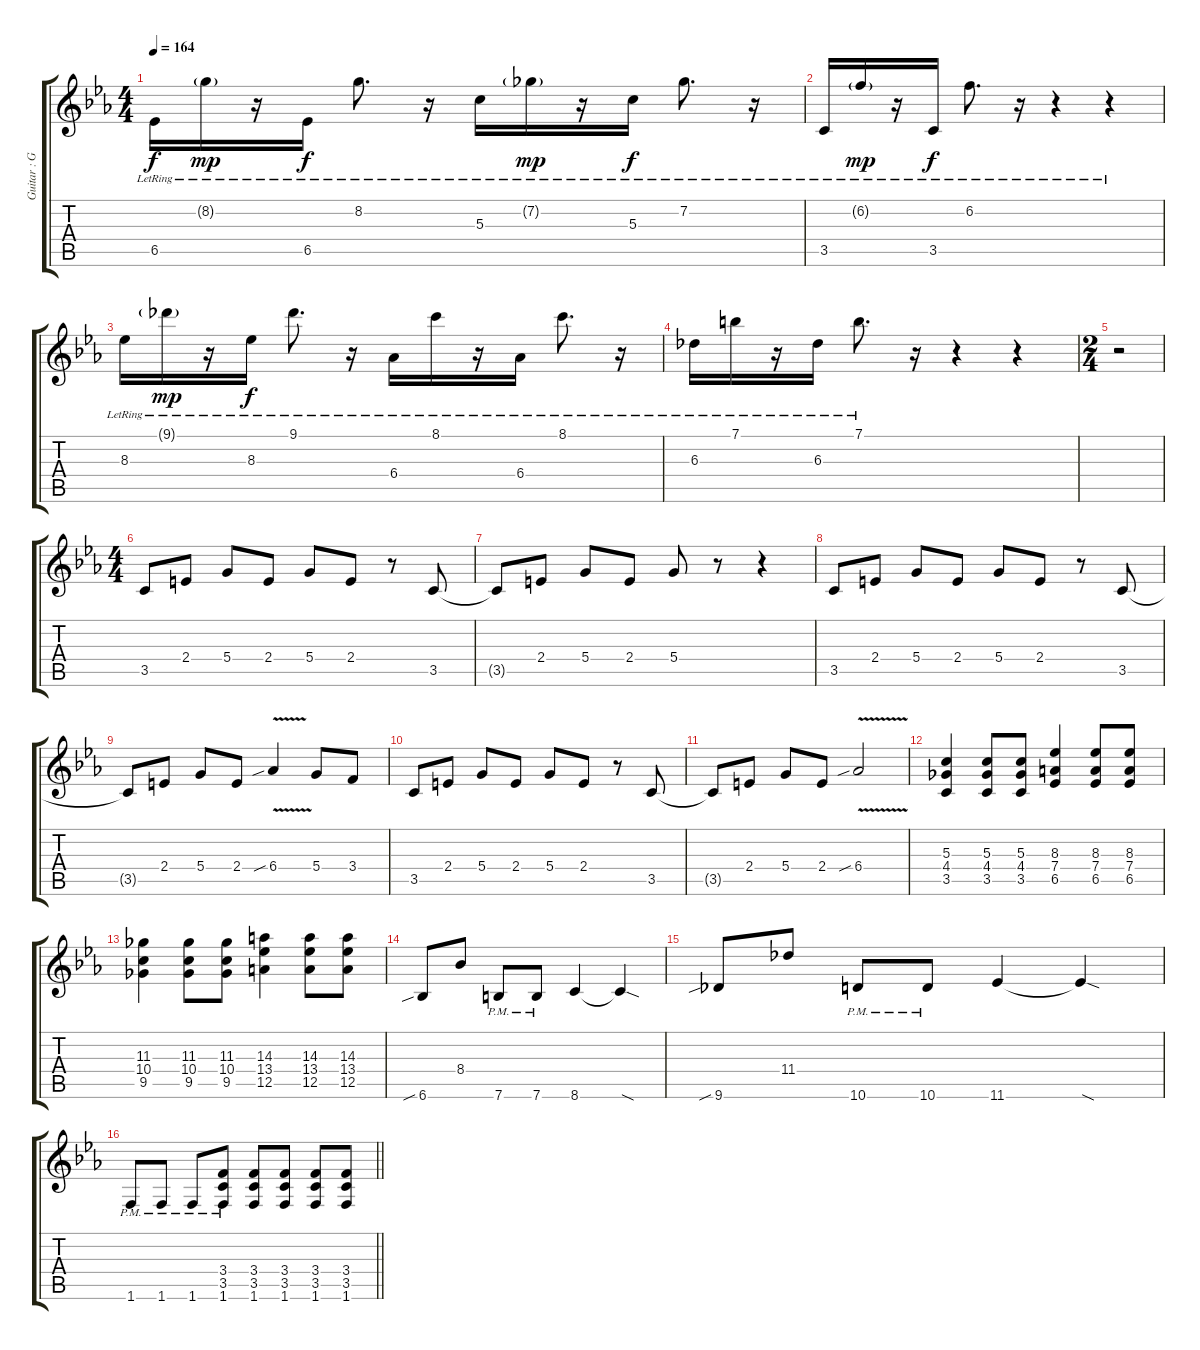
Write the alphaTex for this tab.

\track ("Guitar : Giita (Honey Boy)" "Guitar : G") {instrument distortionguitar}
\staff {score tabs}
\tuning (E4 B3 G3 D3 A2 E2) {hide}
\ts (4 4)
\tempo 164
\clef g2
\ks eb
6.5{lr}.16{dy f instrument electricguitarjazz} 8.2{g lr}.16{dy mp} r.16 6.5{lr}.16{dy f} 8.2{lr}.8{d} r.16 5.3{lr}.16 7.2{g lr}.16{dy mp} r.16 5.3{lr}.16{dy f} 7.2{lr}.8{d} r.16 |
3.5{lr}.16 6.2{g lr}.16{dy mp} r.16 3.5{lr}.16{dy f} 6.2{lr}.8{d} r.16 r.4 r.4 |
8.3{lr}.16 9.1{g lr}.16{dy mp} r.16 8.3{lr}.16{dy f} 9.1{lr}.8{d} r.16 6.4{lr}.16 8.1{lr}.16 r.16 6.4{lr}.16 8.1{lr}.8{d} r.16 |
6.3{lr}.16 7.1{lr}.16 r.16 6.3{lr}.16 7.1{lr}.8{d} r.16 r.4 r.4 |
\ts (2 4)
r.2{instrument distortionguitar} |
\ts (4 4)
3.5.8{balance 16} 2.4.8 5.4.8 2.4.8 5.4.8 2.4.8 r.8 3.5.8 |
3.5{t}.8 2.4.8 5.4.8 2.4.8 5.4.8 r.8 r.4 |
3.5.8{balance 0} 2.4.8 5.4.8 2.4.8 5.4.8 2.4.8 r.8 3.5.8 |
3.5{t}.8 2.4.8 5.4.8 2.4.8 6.4{v sib}.4 5.4.8 3.4.8 |
3.5.8{balance 16} 2.4.8 5.4.8 2.4.8 5.4.8 2.4.8 r.8 3.5.8 |
3.5{t}.8 2.4.8 5.4.8 2.4.8 6.4{v sib}.2 |
(5.3 4.4 3.5).4{balance 0} (5.3 4.4 3.5).8 (5.3 4.4 3.5).8 (8.3 7.4 6.5).4 (8.3 7.4 6.5).8 (8.3 7.4 6.5).8 |
(11.3 10.4 9.5).4 (11.3 10.4 9.5).8 (11.3 10.4 9.5).8 (14.3 13.4 12.5).4 (14.3 13.4 12.5).8 (14.3 13.4 12.5).8 |
6.6{sib}.8{balance 8} 8.4.8 7.6{pm}.8 7.6{pm}.8 8.6.4 8.6{sod t}.4 |
9.6{sib}.8 11.4.8 10.6{pm}.8 10.6{pm}.8 11.6.4 11.6{sod t}.4 |
\barLineRight lightlight
1.6{pm}.8{balance 0} 1.6{pm}.8 1.6{pm}.8 (3.4{pm} 3.5{pm} 1.6{pm}).8 (3.4 3.5 1.6).8 (3.4 3.5 1.6).8 (3.4 3.5 1.6).8 (3.4 3.5 1.6).8
